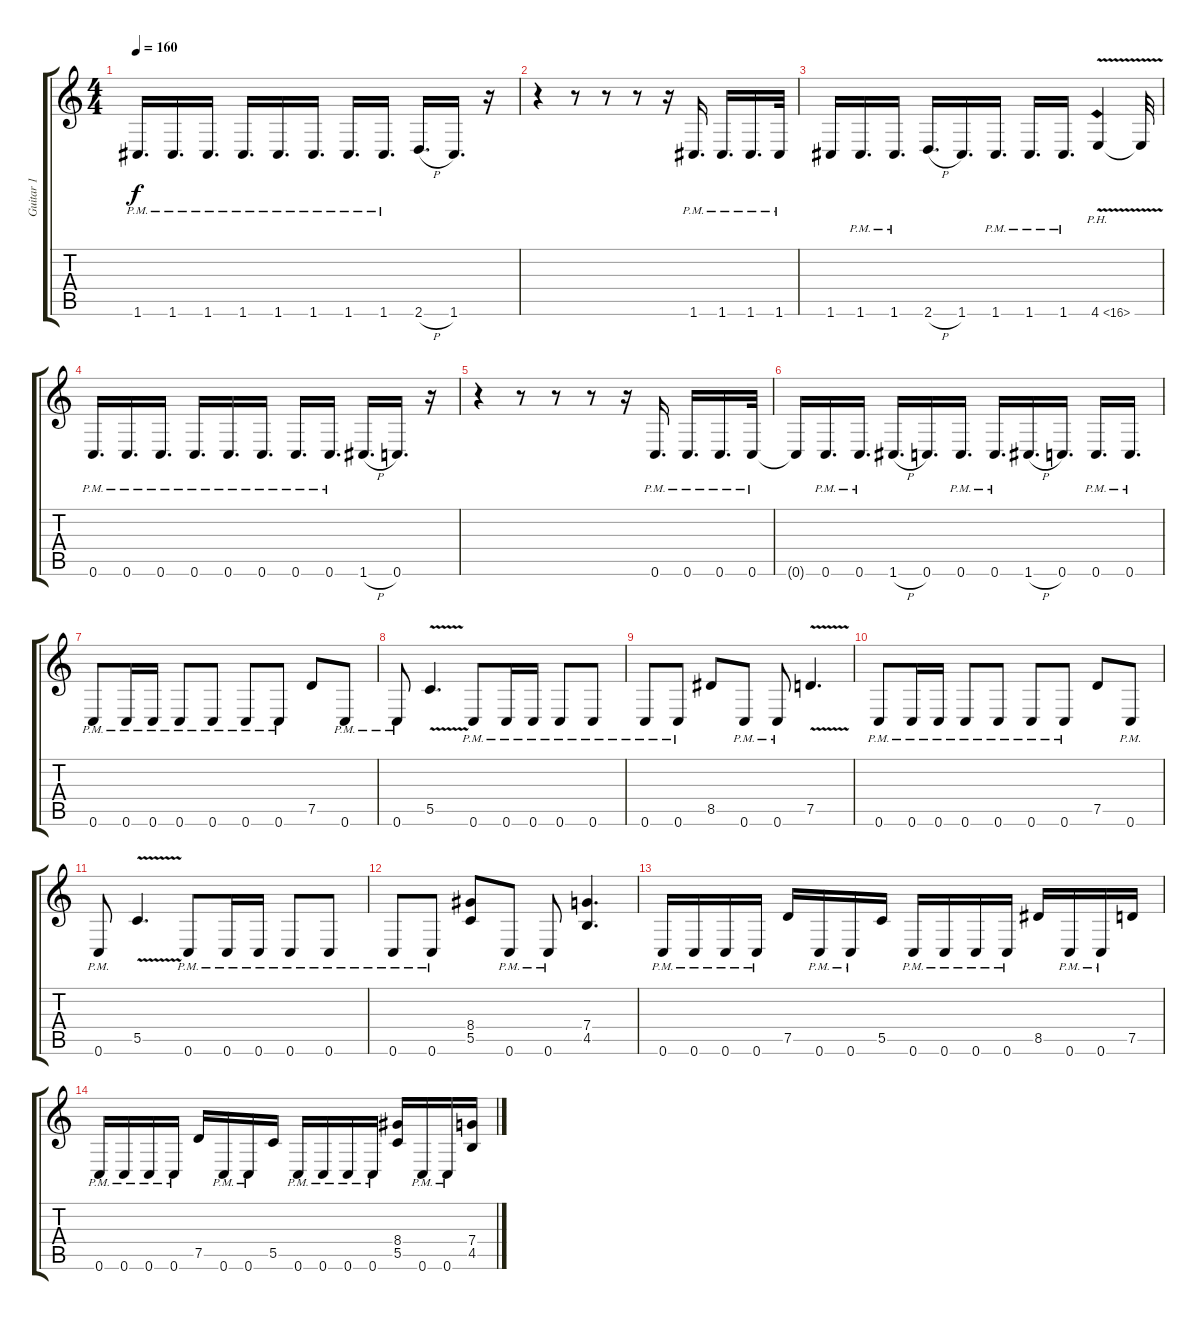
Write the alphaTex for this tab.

\track ("Guitar 1" "Guitar 1") {instrument distortionguitar}
\staff {score tabs}
\tuning (D4 A3 F3 C3 G2 C2) {hide}
\ts (4 4)
\tempo 160
\clef g2
\ks c
1.6{pm}.16{d dy f} 1.6{pm}.16{d} 1.6{pm}.16{d} 1.6{pm}.16{d} 1.6{pm}.16{d} 1.6{pm}.16{d} 1.6{pm}.16{d} 1.6{pm}.16{d} 2.6{h}.16{d} 1.6.16{d} r.16 |
r.4 r.8 r.8 r.8 r.16 1.6{pm}.16{d} 1.6{pm}.16{d} 1.6{pm}.16{d} 1.6{pm}.32 |
1.6.16 1.6{pm}.16{d} 1.6{pm}.16{d} 2.6{h}.16{d} 1.6.16{d} 1.6{pm}.16{d} 1.6{pm}.16{d} 1.6{pm}.16{d} 4.6{ph 12 v}.4 4.6{t}.32 |
0.6{pm}.16{d} 0.6{pm}.16{d} 0.6{pm}.16{d} 0.6{pm}.16{d} 0.6{pm}.16{d} 0.6{pm}.16{d} 0.6{pm}.16{d} 0.6{pm}.16{d} 1.6{h}.16{d} 0.6.16{d} r.16 |
r.4 r.8 r.8 r.8 r.16 0.6{pm}.16{d} 0.6{pm}.16{d} 0.6{pm}.16{d} 0.6{pm}.32 |
0.6{t}.16 0.6{pm}.16{d} 0.6{pm}.16{d} 1.6{h}.16{d} 0.6.16{d} 0.6{pm}.16{d} 0.6{pm}.16{d} 1.6{h}.16{d} 0.6.16{d} 0.6{pm}.16{d} 0.6{pm}.16{d} |
0.6{pm}.8 0.6{pm}.16 0.6{pm}.16 0.6{pm}.8 0.6{pm}.8 0.6{pm}.8 0.6{pm}.8 7.5.8 0.6{pm}.8 |
0.6{pm}.8 5.5{v}.4{d} 0.6{pm}.8 0.6{pm}.16 0.6{pm}.16 0.6{pm}.8 0.6{pm}.8 |
0.6{pm}.8 0.6{pm}.8 8.5.8 0.6{pm}.8 0.6{pm}.8 7.5{v}.4{d} |
0.6{pm}.8 0.6{pm}.16 0.6{pm}.16 0.6{pm}.8 0.6{pm}.8 0.6{pm}.8 0.6{pm}.8 7.5.8 0.6{pm}.8 |
0.6{pm}.8 5.5{v}.4{d} 0.6{pm}.8 0.6{pm}.16 0.6{pm}.16 0.6{pm}.8 0.6{pm}.8 |
0.6{pm}.8 0.6{pm}.8 (8.4 5.5).8 0.6{pm}.8 0.6{pm}.8 (7.4 4.5).4{d} |
0.6{pm}.16 0.6{pm}.16 0.6{pm}.16 0.6{pm}.16 7.5.16 0.6{pm}.16 0.6{pm}.16 5.5.16 0.6{pm}.16 0.6{pm}.16 0.6{pm}.16 0.6{pm}.16 8.5.16 0.6{pm}.16 0.6{pm}.16 7.5.16 |
0.6{pm}.16 0.6{pm}.16 0.6{pm}.16 0.6{pm}.16 7.5.16 0.6{pm}.16 0.6{pm}.16 5.5.16 0.6{pm}.16 0.6{pm}.16 0.6{pm}.16 0.6{pm}.16 (8.4 5.5).16 0.6{pm}.16 0.6{pm}.16 (7.4 4.5).16
